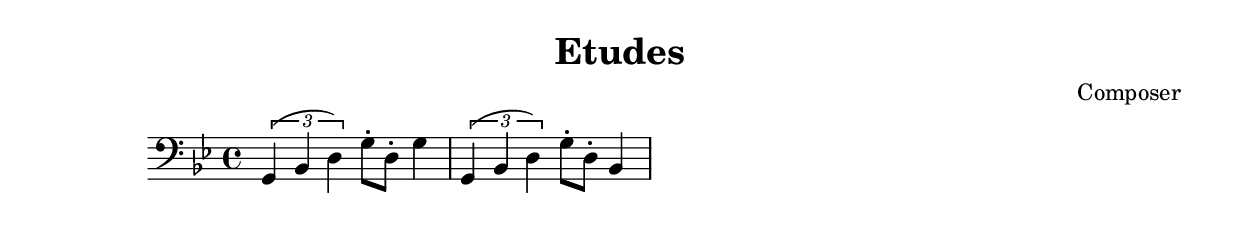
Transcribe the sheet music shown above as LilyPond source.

\header {
  title = "Etudes"
  composer = "Composer"
}

\score {
  \relative c' {
  \clef bass
  \key bes \major
    \tuplet 3/2{g,4 (bes d)} g8\staccato d8\staccato g4 | \tuplet 3/2{g,4 (bes d)} g8\staccato d8\staccato bes4 |

  }

  \layout {}
  \midi {}
}